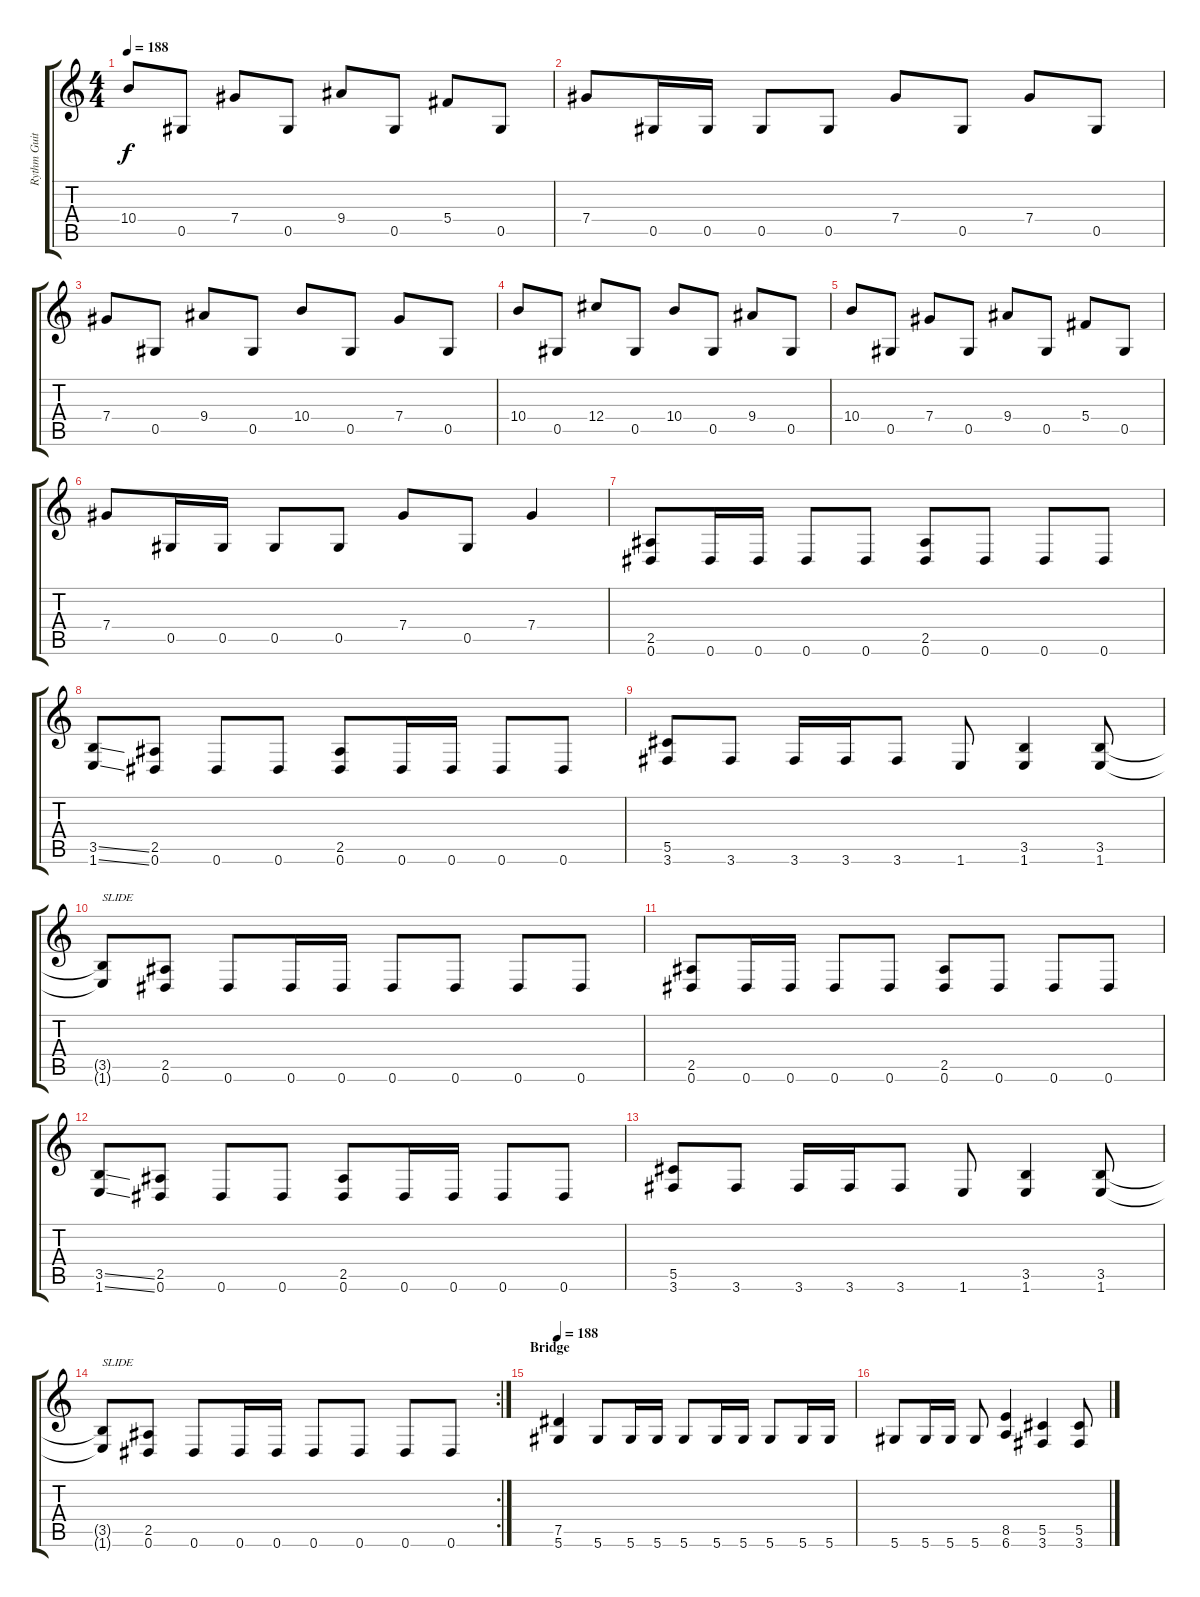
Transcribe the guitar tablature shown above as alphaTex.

\track ("Rythm Guitar " "Rythm Guit") {instrument distortionguitar}
\staff {score tabs}
\tuning (Eb4 Bb3 Gb3 Db3 Ab2 Eb2) {hide}
\ts (4 4)
\tempo 188
\clef g2
\ks c
10.4.8{dy f} 0.5.8 7.4.8 0.5.8 9.4.8 0.5.8 5.4.8 0.5.8 |
7.4.8 0.5.16 0.5.16 0.5.8 0.5.8 7.4.8 0.5.8 7.4.8 0.5.8 |
7.4.8 0.5.8 9.4.8 0.5.8 10.4.8 0.5.8 7.4.8 0.5.8 |
10.4.8 0.5.8 12.4.8 0.5.8 10.4.8 0.5.8 9.4.8 0.5.8 |
10.4.8 0.5.8 7.4.8 0.5.8 9.4.8 0.5.8 5.4.8 0.5.8 |
7.4.8 0.5.16 0.5.16 0.5.8 0.5.8 7.4.8 0.5.8 7.4.4 |
(2.5 0.6).8 0.6.16 0.6.16 0.6.8 0.6.8 (2.5 0.6).8 0.6.8 0.6.8 0.6.8 |
(3.5{ss} 1.6{ss}).8 (2.5 0.6).8 0.6.8 0.6.8 (2.5 0.6).8 0.6.16 0.6.16 0.6.8 0.6.8 |
(5.5 3.6).8 3.6.8 3.6.16 3.6.16 3.6.8 1.6.8 (3.5 1.6).4 (3.5 1.6).8 |
(3.5{t} 1.6{t}).8{txt "SLIDE"} (2.5 0.6).8 0.6.8 0.6.16 0.6.16 0.6.8 0.6.8 0.6.8 0.6.8 |
(2.5 0.6).8 0.6.16 0.6.16 0.6.8 0.6.8 (2.5 0.6).8 0.6.8 0.6.8 0.6.8 |
(3.5{ss} 1.6{ss}).8 (2.5 0.6).8 0.6.8 0.6.8 (2.5 0.6).8 0.6.16 0.6.16 0.6.8 0.6.8 |
(5.5 3.6).8 3.6.8 3.6.16 3.6.16 3.6.8 1.6.8 (3.5 1.6).4 (3.5 1.6).8 |
\rc 2
(3.5{t} 1.6{t}).8{txt "SLIDE"} (2.5 0.6).8 0.6.8 0.6.16 0.6.16 0.6.8 0.6.8 0.6.8 0.6.8 |
\section ("" "Bridge")
\tempo 188
(7.5 5.6).4 5.6.8 5.6.16 5.6.16 5.6.8 5.6.16 5.6.16 5.6.8 5.6.16 5.6.16 |
5.6.8 5.6.16 5.6.16 5.6.8 (8.5 6.6).4 (5.5 3.6).4 (5.5 3.6).8
